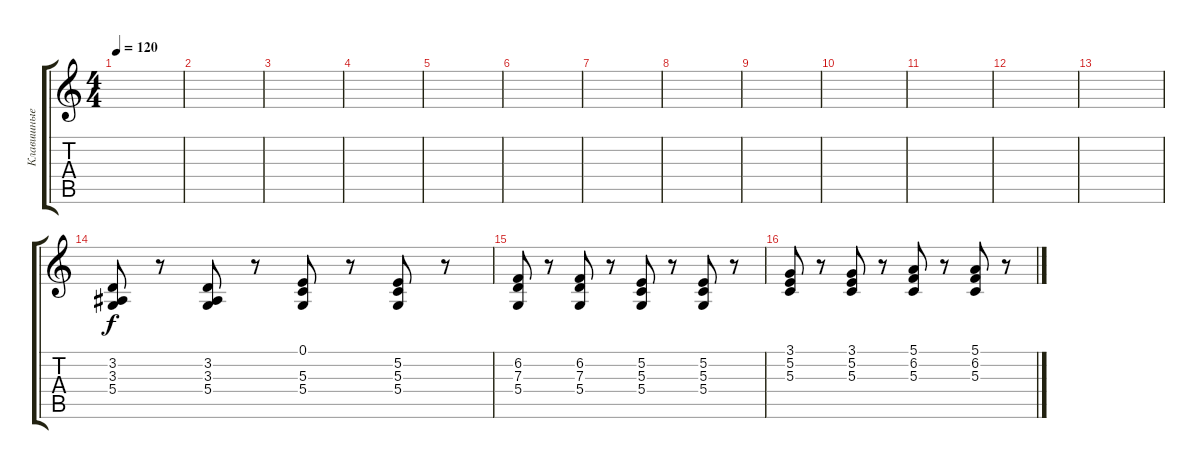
\track ("Клавишные 1" "Клавишные ") {instrument electricgrandpiano}
\staff {score tabs}
\tuning (E4 B3 G3 D3 A2 E2) {hide}
\ts (4 4)
\tempo 120
\clef g2
\ks c
|
|
|
|
|
|
|
|
|
|
|
|
|
(3.2 3.3 5.4).8 r.8 (3.2 3.3 5.4).8 r.8 (0.1 5.3 5.4).8 r.8 (5.2 5.3 5.4).8 r.8 |
(6.2 7.3 5.4).8 r.8 (6.2 7.3 5.4).8 r.8 (5.2 5.3 5.4).8 r.8 (5.2 5.3 5.4).8 r.8 |
(3.1 5.2 5.3).8 r.8 (3.1 5.2 5.3).8 r.8 (5.1 6.2 5.3).8 r.8 (5.1 6.2 5.3).8 r.8
